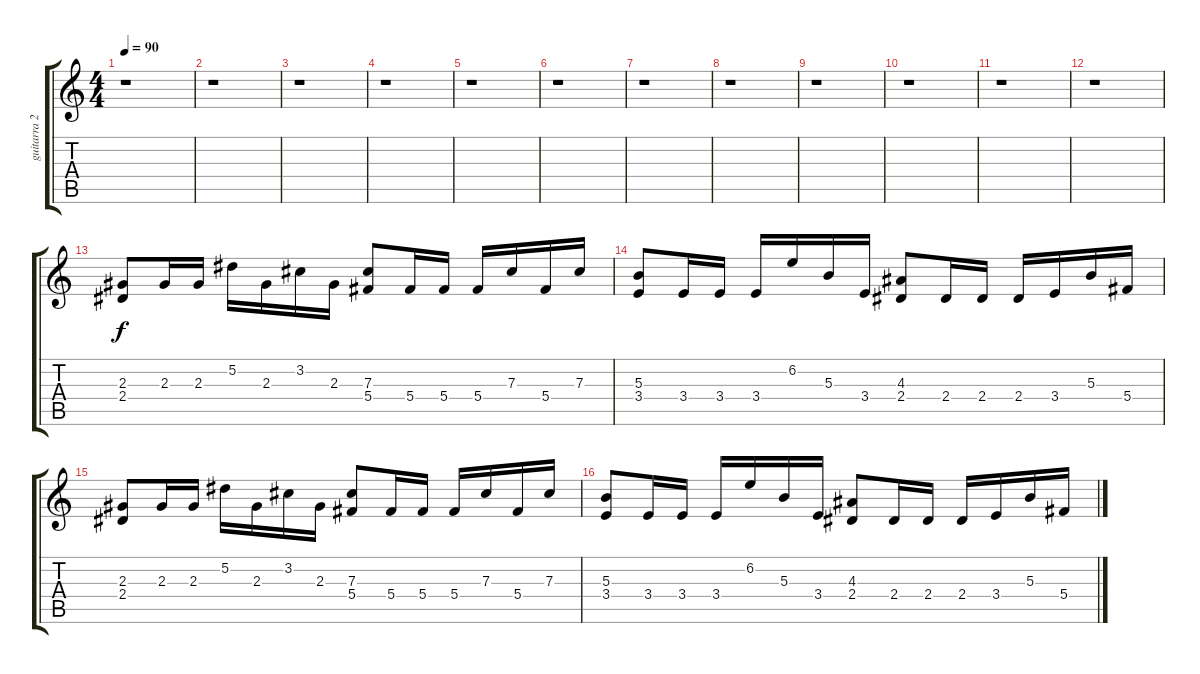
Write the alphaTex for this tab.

\track ("guitarra 2" "guitarra 2") {instrument distortionguitar}
\staff {score tabs}
\tuning (Eb4 Bb3 Gb3 Db3 Ab2 Eb2) {hide}
\ts (4 4)
\tempo 90
\clef g2
\ks c
r.1{dy mp} |
r.1 |
r.1 |
r.1 |
r.1 |
r.1 |
r.1 |
r.1 |
r.1 |
r.1 |
r.1 |
r.1 |
(2.3 2.4).8{dy f} 2.3.16 2.3.16 5.2.16 2.3.16 3.2.16 2.3.16 (7.3 5.4).8 5.4.16 5.4.16 5.4.16 7.3.16 5.4.16 7.3.16 |
(5.3 3.4).8 3.4.16 3.4.16 3.4.16 6.2.16 5.3.16 3.4.16 (4.3 2.4).8 2.4.16 2.4.16 2.4.16 3.4.16 5.3.16 5.4.16 |
(2.3 2.4).8 2.3.16 2.3.16 5.2.16 2.3.16 3.2.16 2.3.16 (7.3 5.4).8 5.4.16 5.4.16 5.4.16 7.3.16 5.4.16 7.3.16 |
(5.3 3.4).8 3.4.16 3.4.16 3.4.16 6.2.16 5.3.16 3.4.16 (4.3 2.4).8 2.4.16 2.4.16 2.4.16 3.4.16 5.3.16 5.4.16
